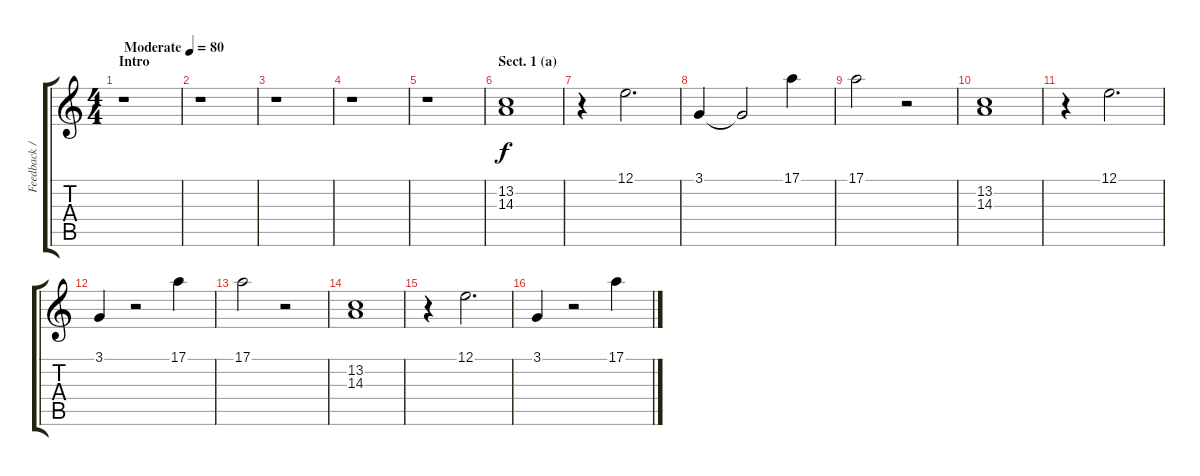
\track ("Feedback / FX" "Feedback /") {instrument tubularbells}
\staff {score tabs}
\tuning (E4 B3 G3 D3 A2 E2) {hide}
\ts (4 4)
\section ("" "Intro")
\tempo (80 "Moderate")
\clef g2
\ks c
r.1{dy f instrument tubularbells} |
r.1 |
r.1 |
r.1 |
r.1 |
\section ("" "Sect. 1 (a)")
(13.2 14.3).1 |
r.4 12.1.2{d} |
3.1.4 3.1{t}.2 17.1.4 |
17.1.2 r.2 |
(13.2 14.3).1 |
r.4 12.1.2{d} |
3.1.4 r.2 17.1.4 |
17.1.2 r.2 |
(13.2 14.3).1 |
r.4 12.1.2{d} |
3.1.4 r.2 17.1.4
